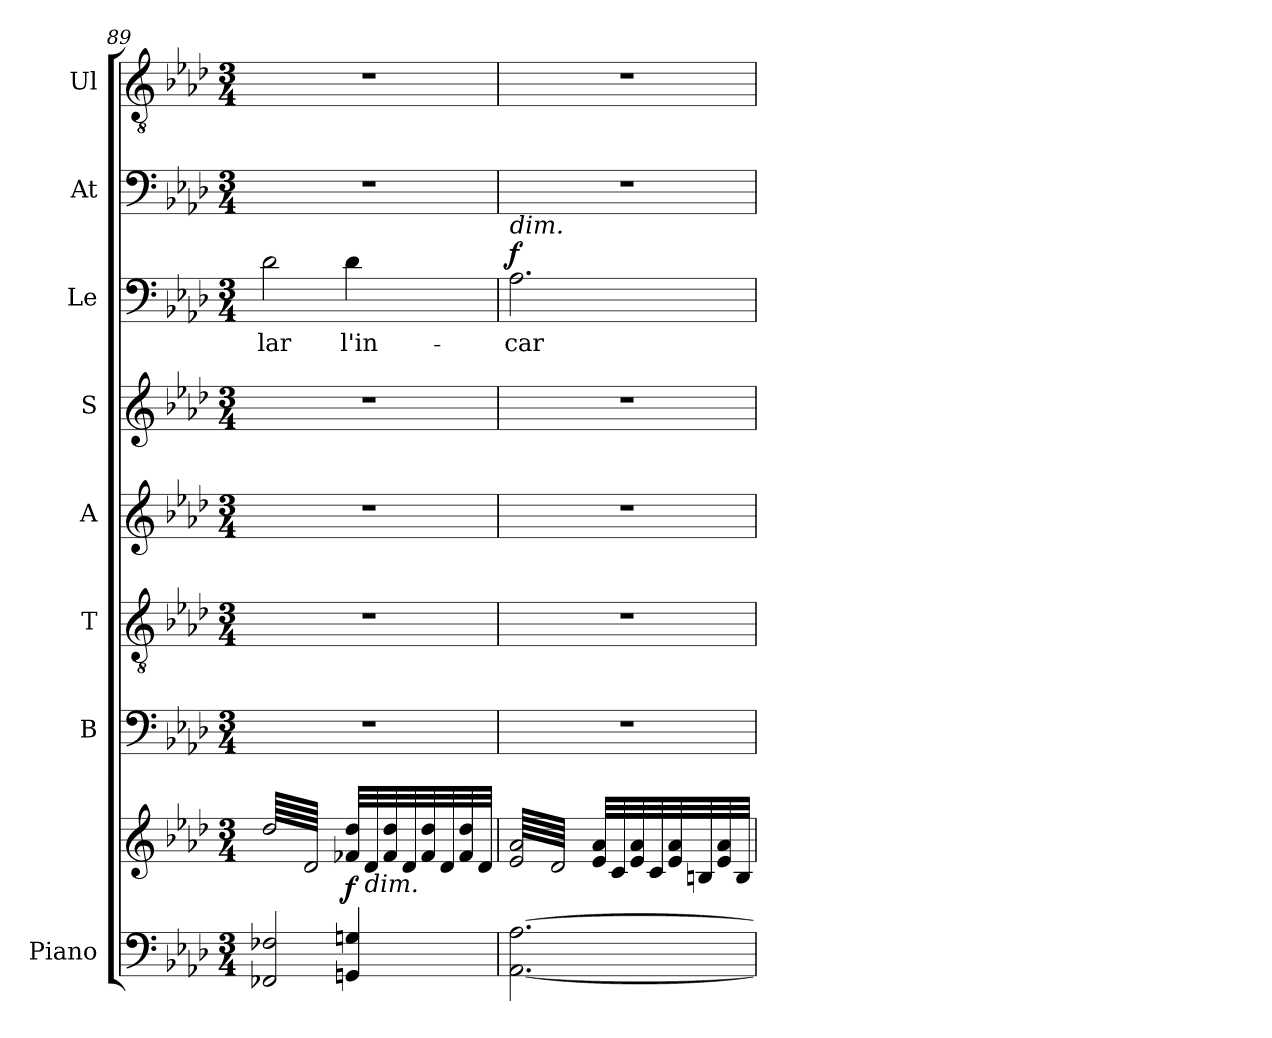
**kern	**kern	**dynam	**kern	**kern	**kern	**kern	**kern	**text	**dynam	**kern	**kern
*part8	*part8	*part8	*part7	*part6	*part5	*part4	*part3	*part3	*part3	*part2	*part1
*staff9	*staff8	*staff8/9	*staff7	*staff6	*staff5	*staff4	*staff3	*staff3	*staff3	*staff2	*staff1
*I"Piano	*	*	*I"B	*I"T	*I"A	*I"S	*I"Le	*	*	*I"At	*I"Ul
*I'Pno	*	*	*I'B	*I'T	*I'A	*I'S	*I'Le	*	*	*I'At	*I'Ul
*clefF4	*clefG2	*	*clefF4	*clefGv2	*clefG2	*clefG2	*clefF4	*	*	*clefF4	*clefGv2
*k[b-e-a-d-]	*k[b-e-a-d-]	*	*k[b-e-a-d-]	*k[b-e-a-d-]	*k[b-e-a-d-]	*k[b-e-a-d-]	*k[b-e-a-d-]	*	*	*k[b-e-a-d-]	*k[b-e-a-d-]
*M3/4	*M3/4	*	*M3/4	*M3/4	*M3/4	*M3/4	*M3/4	*	*	*M3/4	*M3/4
=89	=89	=89	=89	=89	=89	=89	=89	=89	=89	=89	=89
!	!	!	!	!	!	!	!	!LO:LY:b	!	!	!
*	*tremolo	*	*	*	*	*	*	*	*	*	*
2FF-X/ 2F-X/	64dd-/LLLL	.	2.r	2.r	2.r	2.r	2d-\	-lar	.	2.r	2.r
.	64d-/	.	.	.	.	.	.	.	.	.	.
.	64dd-/	.	.	.	.	.	.	.	.	.	.
.	64d-/	.	.	.	.	.	.	.	.	.	.
.	64dd-/	.	.	.	.	.	.	.	.	.	.
.	64d-/	.	.	.	.	.	.	.	.	.	.
.	64dd-/	.	.	.	.	.	.	.	.	.	.
.	64d-/	.	.	.	.	.	.	.	.	.	.
.	64dd-/	.	.	.	.	.	.	.	.	.	.
.	64d-/	.	.	.	.	.	.	.	.	.	.
.	64dd-/	.	.	.	.	.	.	.	.	.	.
.	64d-/	.	.	.	.	.	.	.	.	.	.
.	64dd-/	.	.	.	.	.	.	.	.	.	.
.	64d-/	.	.	.	.	.	.	.	.	.	.
.	64dd-/	.	.	.	.	.	.	.	.	.	.
.	64d-/	.	.	.	.	.	.	.	.	.	.
.	64dd-/	.	.	.	.	.	.	.	.	.	.
.	64d-/	.	.	.	.	.	.	.	.	.	.
.	64dd-/	.	.	.	.	.	.	.	.	.	.
.	64d-/	.	.	.	.	.	.	.	.	.	.
.	64dd-/	.	.	.	.	.	.	.	.	.	.
.	64d-/	.	.	.	.	.	.	.	.	.	.
.	64dd-/	.	.	.	.	.	.	.	.	.	.
.	64d-/	.	.	.	.	.	.	.	.	.	.
.	64dd-/	.	.	.	.	.	.	.	.	.	.
.	64d-/	.	.	.	.	.	.	.	.	.	.
.	64dd-/	.	.	.	.	.	.	.	.	.	.
.	64d-/	.	.	.	.	.	.	.	.	.	.
.	64dd-/	.	.	.	.	.	.	.	.	.	.
.	64d-/	.	.	.	.	.	.	.	.	.	.
.	64dd-/	.	.	.	.	.	.	.	.	.	.
.	64d-/JJJJ	.	.	.	.	.	.	.	.	.	.
*	*Xtremolo	*	*	*	*	*	*	*	*	*	*
!	!	!LO:DY:b	!	!	!	!	!	!LO:LY:b	!	!	!
4GGn/ 4Gn/	32f-X/ 32dd-/LLL	f	.	.	.	.	4d-\	l'in-	.	.	.
.	.	.	.	.	.	.	.	.	.	.	.
!	!LO:TX:b:i:t=dim.	!	!	!	!	!	!	!	!	!	!
.	32d-/	.	.	.	.	.	.	.	.	.	.
.	.	.	.	.	.	.	.	.	.	.	.
.	32f-/ 32dd-/	.	.	.	.	.	.	.	.	.	.
.	.	.	.	.	.	.	.	.	.	.	.
.	32d-/	.	.	.	.	.	.	.	.	.	.
.	.	.	.	.	.	.	.	.	.	.	.
.	32f-/ 32dd-/	.	.	.	.	.	.	.	.	.	.
.	.	.	.	.	.	.	.	.	.	.	.
.	32d-/	.	.	.	.	.	.	.	.	.	.
.	.	.	.	.	.	.	.	.	.	.	.
.	32f-/ 32dd-/	.	.	.	.	.	.	.	.	.	.
.	.	.	.	.	.	.	.	.	.	.	.
.	32d-/JJJ	.	.	.	.	.	.	.	.	.	.
.	.	.	.	.	.	.	.	.	.	.	.
=90	=90	=90	=90	=90	=90	=90	=90	=90	=90	=90	=90
!	!	!	!	!	!	!	!LO:TX:a:i:t=dim.	!	!	!	!
!	!	!	!	!	!	!	!	!LO:LY:b	!LO:DY:a	!	!
*	*tremolo	*	*	*	*	*	*	*	*	*	*
[2.AA-\ [2.A-\	64e-/ 64a-/LLLL	.	2.r	2.r	2.r	2.r	2.A-\	-car-	f	2.r	2.r
.	64d-/	.	.	.	.	.	.	.	.	.	.
.	64e-/ 64a-/	.	.	.	.	.	.	.	.	.	.
.	64d-/	.	.	.	.	.	.	.	.	.	.
.	64e-/ 64a-/	.	.	.	.	.	.	.	.	.	.
.	64d-/	.	.	.	.	.	.	.	.	.	.
.	64e-/ 64a-/	.	.	.	.	.	.	.	.	.	.
.	64d-/	.	.	.	.	.	.	.	.	.	.
.	64e-/ 64a-/	.	.	.	.	.	.	.	.	.	.
.	64d-/	.	.	.	.	.	.	.	.	.	.
.	64e-/ 64a-/	.	.	.	.	.	.	.	.	.	.
.	64d-/	.	.	.	.	.	.	.	.	.	.
.	64e-/ 64a-/	.	.	.	.	.	.	.	.	.	.
.	64d-/	.	.	.	.	.	.	.	.	.	.
.	64e-/ 64a-/	.	.	.	.	.	.	.	.	.	.
.	64d-/	.	.	.	.	.	.	.	.	.	.
.	64e-/ 64a-/	.	.	.	.	.	.	.	.	.	.
.	64d-/	.	.	.	.	.	.	.	.	.	.
.	64e-/ 64a-/	.	.	.	.	.	.	.	.	.	.
.	64d-/	.	.	.	.	.	.	.	.	.	.
.	64e-/ 64a-/	.	.	.	.	.	.	.	.	.	.
.	64d-/	.	.	.	.	.	.	.	.	.	.
.	64e-/ 64a-/	.	.	.	.	.	.	.	.	.	.
.	64d-/	.	.	.	.	.	.	.	.	.	.
.	64e-/ 64a-/	.	.	.	.	.	.	.	.	.	.
.	64d-/	.	.	.	.	.	.	.	.	.	.
.	64e-/ 64a-/	.	.	.	.	.	.	.	.	.	.
.	64d-/	.	.	.	.	.	.	.	.	.	.
.	64e-/ 64a-/	.	.	.	.	.	.	.	.	.	.
.	64d-/	.	.	.	.	.	.	.	.	.	.
.	64e-/ 64a-/	.	.	.	.	.	.	.	.	.	.
.	64d-/JJJJ	.	.	.	.	.	.	.	.	.	.
*	*Xtremolo	*	*	*	*	*	*	*	*	*	*
.	32e-/ 32a-/LLL	.	.	.	.	.	.	.	.	.	.
.	.	.	.	.	.	.	.	.	.	.	.
.	32c/	.	.	.	.	.	.	.	.	.	.
.	.	.	.	.	.	.	.	.	.	.	.
.	32e-/ 32a-/	.	.	.	.	.	.	.	.	.	.
.	.	.	.	.	.	.	.	.	.	.	.
.	32c/	.	.	.	.	.	.	.	.	.	.
.	.	.	.	.	.	.	.	.	.	.	.
.	32e-/ 32a-/	.	.	.	.	.	.	.	.	.	.
.	.	.	.	.	.	.	.	.	.	.	.
.	32Bn/	.	.	.	.	.	.	.	.	.	.
.	.	.	.	.	.	.	.	.	.	.	.
.	32e-/ 32a-/	.	.	.	.	.	.	.	.	.	.
.	.	.	.	.	.	.	.	.	.	.	.
.	32B/JJJ	.	.	.	.	.	.	.	.	.	.
.	.	.	.	.	.	.	.	.	.	.	.
=	=	=	=	=	=	=	=	=	=	=	=
*-	*-	*-	*-	*-	*-	*-	*-	*-	*-	*-	*-
